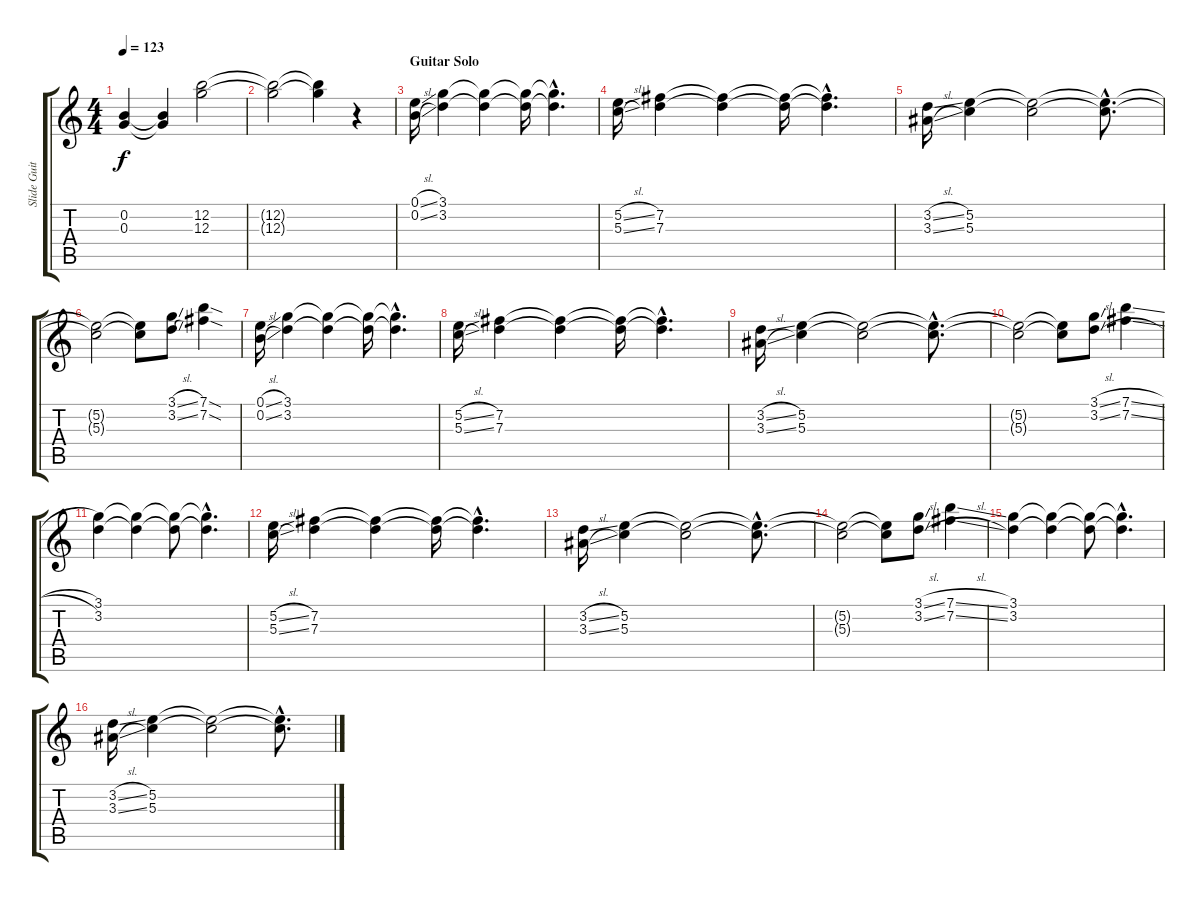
\track ("Slide Guitar" "Slide Guit") {instrument distortionguitar}
\staff {score tabs}
\tuning (E4 B3 G3 D3 A2 E2) {hide}
\ts (4 4)
\tempo 123
\clef g2
\ks c
(0.2 0.3).4{dy f} (0.2{t} 0.3{t}).4 (12.2 12.3).2 |
(12.2{t} 12.3{t}).2 (12.2{t} 12.3{t}).4 r.4 |
\section ("" "Guitar Solo")
(0.1{sl} 0.2{sl}).16 (3.1 3.2).4 (3.1{t} 3.2{t}).4 (3.1{t} 3.2{t}).16 (3.1{hac t} 3.2{hac t}).4{d} |
(5.2{sl} 5.3{sl}).16 (7.2 7.3).4 (7.2{t} 7.3{t}).4 (7.2{t} 7.3{t}).16 (7.2{hac t} 7.3{hac t}).4{d} |
(3.2{sl} 3.3{sl}).16 (5.2 5.3).4 (5.2{t} 5.3{t}).2 (5.2{hac t} 5.3{hac t}).8{d} |
(5.2{t} 5.3{t}).2 (5.2{t} 5.3{t}).8 (3.1{sl} 3.2{sl}).8 (7.1{sod} 7.2{sod}).4 |
(0.1{sl} 0.2{sl}).16 (3.1 3.2).4 (3.1{t} 3.2{t}).4 (3.1{t} 3.2{t}).16 (3.1{hac t} 3.2{hac t}).4{d} |
(5.2{sl} 5.3{sl}).16 (7.2 7.3).4 (7.2{t} 7.3{t}).4 (7.2{t} 7.3{t}).16 (7.2{hac t} 7.3{hac t}).4{d} |
(3.2{sl} 3.3{sl}).16 (5.2 5.3).4 (5.2{t} 5.3{t}).2 (5.2{hac t} 5.3{hac t}).8{d} |
(5.2{t} 5.3{t}).2 (5.2{t} 5.3{t}).8 (3.1{sl} 3.2{sl}).8 (7.1{sl} 7.2{sl}).4 |
(3.1 3.2).4 (3.1{t} 3.2{t}).4 (3.1{t} 3.2{t}).8 (3.1{hac t} 3.2{hac t}).4{d} |
(5.2{sl} 5.3{sl}).16 (7.2 7.3).4 (7.2{t} 7.3{t}).4 (7.2{t} 7.3{t}).16 (7.2{hac t} 7.3{hac t}).4{d} |
(3.2{sl} 3.3{sl}).16 (5.2 5.3).4 (5.2{t} 5.3{t}).2 (5.2{hac t} 5.3{hac t}).8{d} |
(5.2{t} 5.3{t}).2 (5.2{t} 5.3{t}).8 (3.1{sl} 3.2{sl}).8 (7.1{sl} 7.2{sl}).4 |
(3.1 3.2).4 (3.1{t} 3.2{t}).4 (3.1{t} 3.2{t}).8 (3.1{hac t} 3.2{hac t}).4{d} |
(3.2{sl} 3.3{sl}).16 (5.2 5.3).4 (5.2{t} 5.3{t}).2 (5.2{hac t} 5.3{hac t}).8{d}
